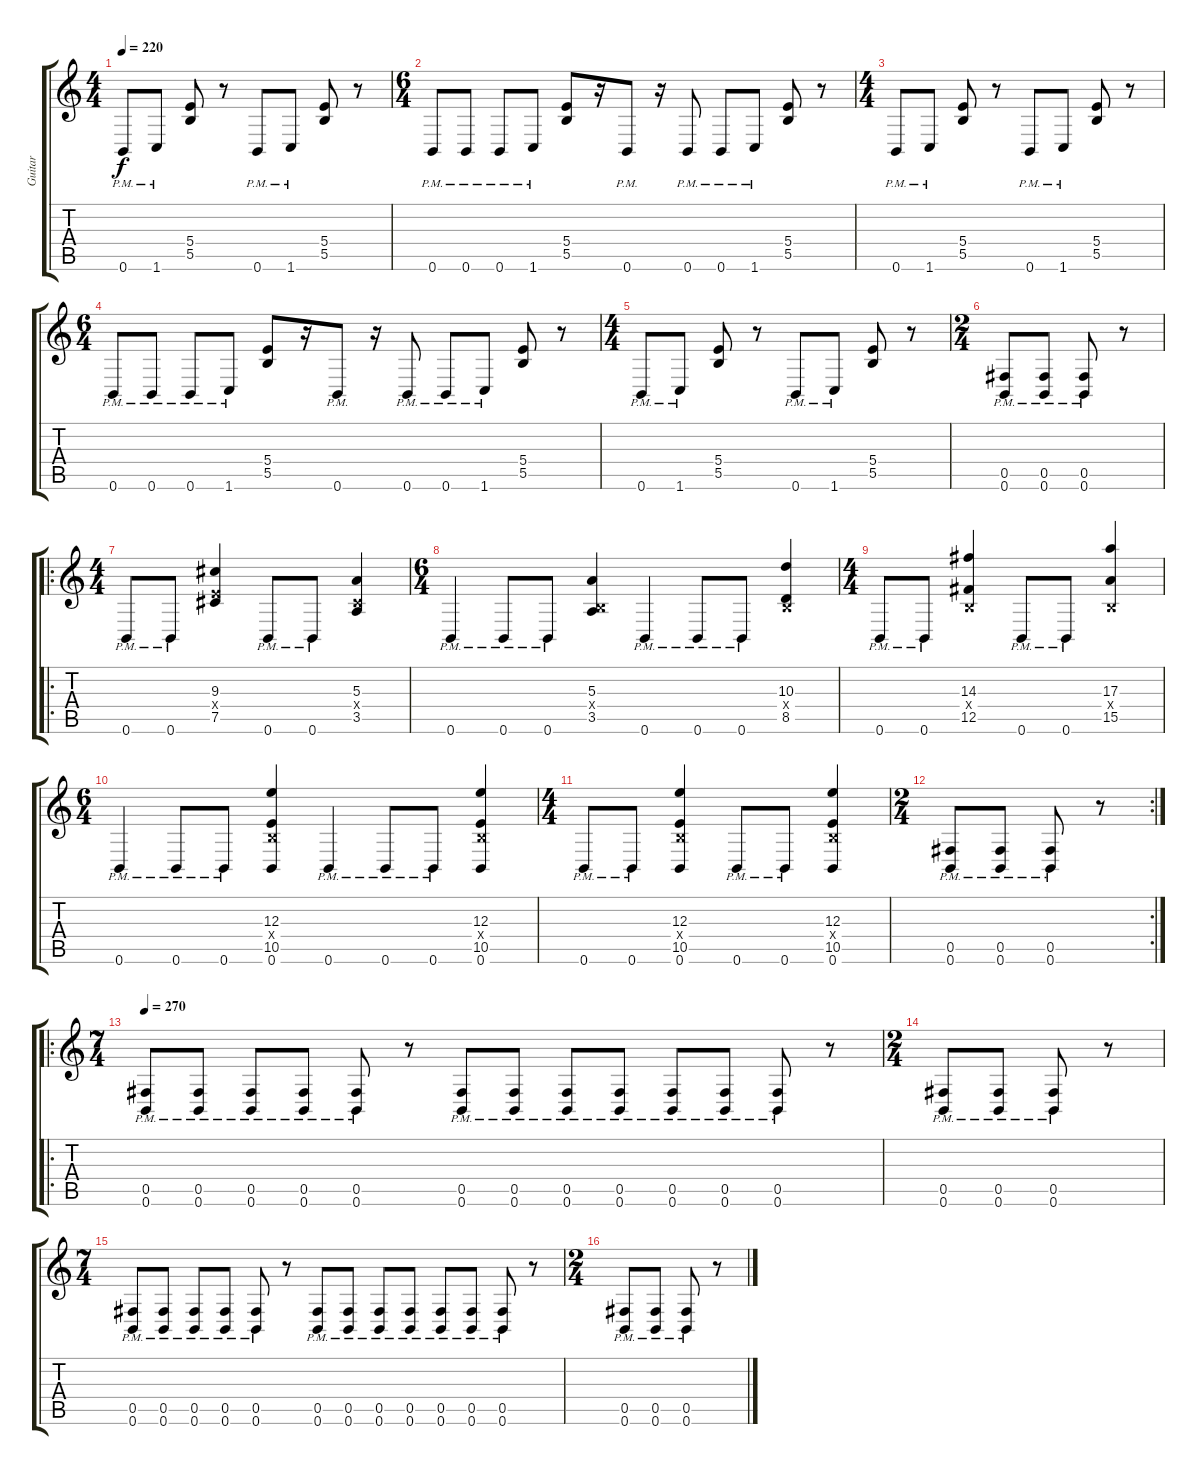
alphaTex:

\track ("Guitar" "Guitar") {instrument distortionguitar}
\staff {score tabs}
\tuning (Db4 Ab3 E3 B2 Gb2 B1) {hide}
\ts (4 4)
\tempo 220
\clef g2
\ks c
0.6{pm}.8{dy f} 1.6{pm}.8 (5.4 5.5).8 r.8 0.6{pm}.8 1.6{pm}.8 (5.4 5.5).8 r.8 |
\ts (6 4)
0.6{pm}.8 0.6{pm}.8 0.6{pm}.8 1.6{pm}.8 (5.4 5.5).8 r.16 0.6{pm}.8 r.16 0.6{pm}.8 0.6{pm}.8 1.6{pm}.8 (5.4 5.5).8 r.8 |
\ts (4 4)
0.6{pm}.8 1.6{pm}.8 (5.4 5.5).8 r.8 0.6{pm}.8 1.6{pm}.8 (5.4 5.5).8 r.8 |
\ts (6 4)
0.6{pm}.8 0.6{pm}.8 0.6{pm}.8 1.6{pm}.8 (5.4 5.5).8 r.16 0.6{pm}.8 r.16 0.6{pm}.8 0.6{pm}.8 1.6{pm}.8 (5.4 5.5).8 r.8 |
\ts (4 4)
0.6{pm}.8 1.6{pm}.8 (5.4 5.5).8 r.8 0.6{pm}.8 1.6{pm}.8 (5.4 5.5).8 r.8 |
\ts (2 4)
(0.5{pm} 0.6{pm}).8 (0.5{pm} 0.6{pm}).8 (0.5{pm} 0.6{pm}).8 r.8 |
\ro
\ts (4 4)
0.6{pm}.8 0.6{pm}.8 (9.3 5.4{x} 7.5).4 0.6{pm}.8 0.6{pm}.8 (5.3 2.4{x} 3.5).4 |
\ts (6 4)
0.6{pm}.4 0.6{pm}.8 0.6{pm}.8 (5.3 0.4{x} 3.5).4 0.6{pm}.4 0.6{pm}.8 0.6{pm}.8 (10.3 0.4{x} 8.5).4 |
\ts (4 4)
0.6{pm}.8 0.6{pm}.8 (14.3 0.4{x} 12.5).4 0.6{pm}.8 0.6{pm}.8 (17.3 0.4{x} 15.5).4 |
\ts (6 4)
0.6{pm}.4 0.6{pm}.8 0.6{pm}.8 (12.3 0.4{x} 10.5 0.6).4 0.6{pm}.4 0.6{pm}.8 0.6{pm}.8 (12.3 0.4{x} 10.5 0.6).4 |
\ts (4 4)
0.6{pm}.8 0.6{pm}.8 (12.3 0.4{x} 10.5 0.6).4 0.6{pm}.8 0.6{pm}.8 (12.3 0.4{x} 10.5 0.6).4 |
\rc 2
\ts (2 4)
(0.5{pm} 0.6{pm}).8 (0.5{pm} 0.6{pm}).8 (0.5{pm} 0.6{pm}).8 r.8 |
\ro
\ts (7 4)
\tempo 270
(0.5{pm} 0.6{pm}).8 (0.5{pm} 0.6{pm}).8 (0.5{pm} 0.6{pm}).8 (0.5{pm} 0.6{pm}).8 (0.5{pm} 0.6{pm}).8 r.8 (0.5{pm} 0.6{pm}).8 (0.5{pm} 0.6{pm}).8 (0.5{pm} 0.6{pm}).8 (0.5{pm} 0.6{pm}).8 (0.5{pm} 0.6{pm}).8 (0.5{pm} 0.6{pm}).8 (0.5{pm} 0.6{pm}).8 r.8 |
\ts (2 4)
(0.5{pm} 0.6{pm}).8 (0.5{pm} 0.6{pm}).8 (0.5{pm} 0.6{pm}).8 r.8 |
\ts (7 4)
(0.5{pm} 0.6{pm}).8 (0.5{pm} 0.6{pm}).8 (0.5{pm} 0.6{pm}).8 (0.5{pm} 0.6{pm}).8 (0.5{pm} 0.6{pm}).8 r.8 (0.5{pm} 0.6{pm}).8 (0.5{pm} 0.6{pm}).8 (0.5{pm} 0.6{pm}).8 (0.5{pm} 0.6{pm}).8 (0.5{pm} 0.6{pm}).8 (0.5{pm} 0.6{pm}).8 (0.5{pm} 0.6{pm}).8 r.8 |
\ts (2 4)
(0.5{pm} 0.6{pm}).8 (0.5{pm} 0.6{pm}).8 (0.5{pm} 0.6{pm}).8 r.8
